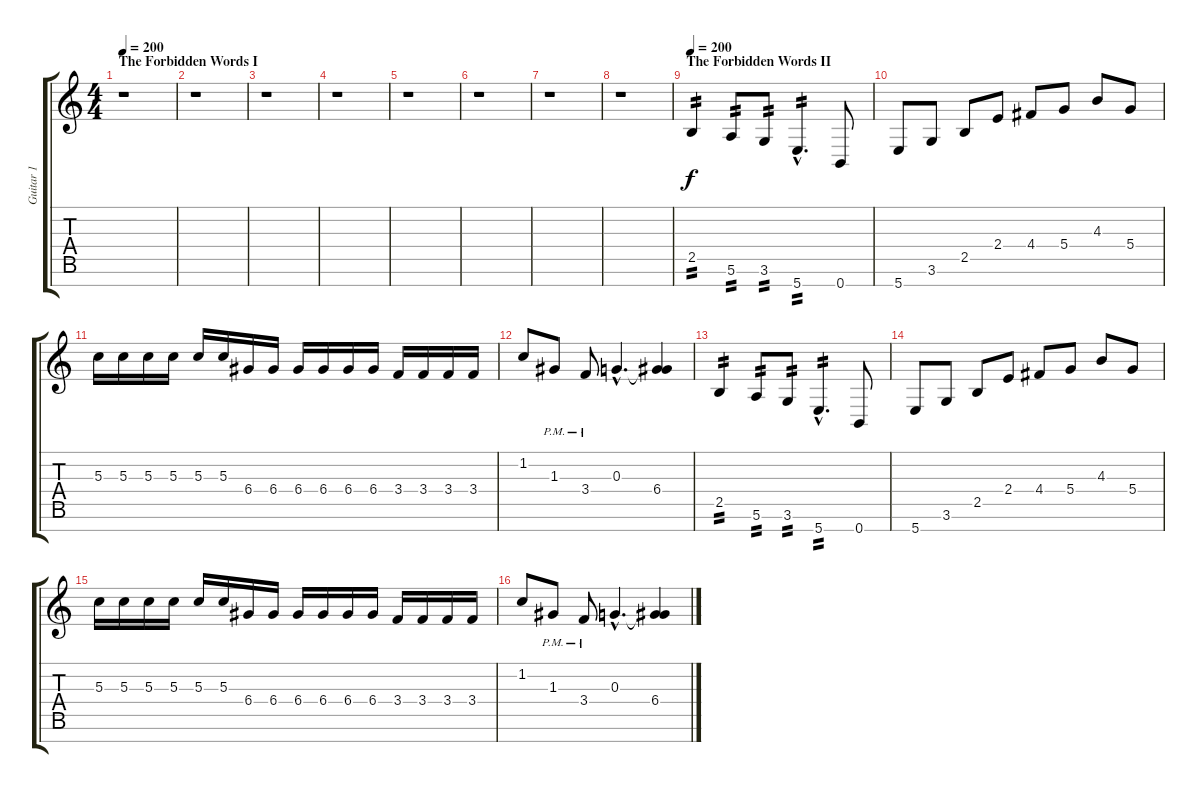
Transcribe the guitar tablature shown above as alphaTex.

\track ("Guitar 1" "Guitar 1") {instrument distortionguitar}
\staff {score tabs}
\tuning (E4 B3 G3 D3 A2 E2 B1) {hide}
\ts (4 4)
\section ("" "The Forbidden Words I")
\tempo 200
\tempo 100
\tempo 200
\clef g2
\ks c
r.1{dy f instrument distortionguitar} |
r.1 |
r.1 |
r.1 |
r.1 |
r.1 |
r.1 |
r.1 |
\section ("" "The Forbidden Words II")
\tempo 200
2.5.4{tp 2} 5.6.8{tp 2} 3.6.8{tp 2} 5.7{hac}.4{d tp 2} 0.7.8 |
5.7.8 3.6.8 2.5.8 2.4.8 4.4.8 5.4.8 4.3.8 5.4.8 |
5.3.16 5.3.16 5.3.16 5.3.16 5.3.16 5.3.16 6.4.16 6.4.16 6.4.16 6.4.16 6.4.16 6.4.16 3.4.16 3.4.16 3.4.16 3.4.16 |
1.2.8 1.3{pm}.8 3.4{pm}.8 0.3{hac}.4{d} (0.3{t} 6.4).4 |
2.5.4{tp 2} 5.6.8{tp 2} 3.6.8{tp 2} 5.7{hac}.4{d tp 2} 0.7.8 |
5.7.8 3.6.8 2.5.8 2.4.8 4.4.8 5.4.8 4.3.8 5.4.8 |
5.3.16 5.3.16 5.3.16 5.3.16 5.3.16 5.3.16 6.4.16 6.4.16 6.4.16 6.4.16 6.4.16 6.4.16 3.4.16 3.4.16 3.4.16 3.4.16 |
1.2.8 1.3{pm}.8 3.4{pm}.8 0.3{hac}.4{d} (0.3{t} 6.4).4
